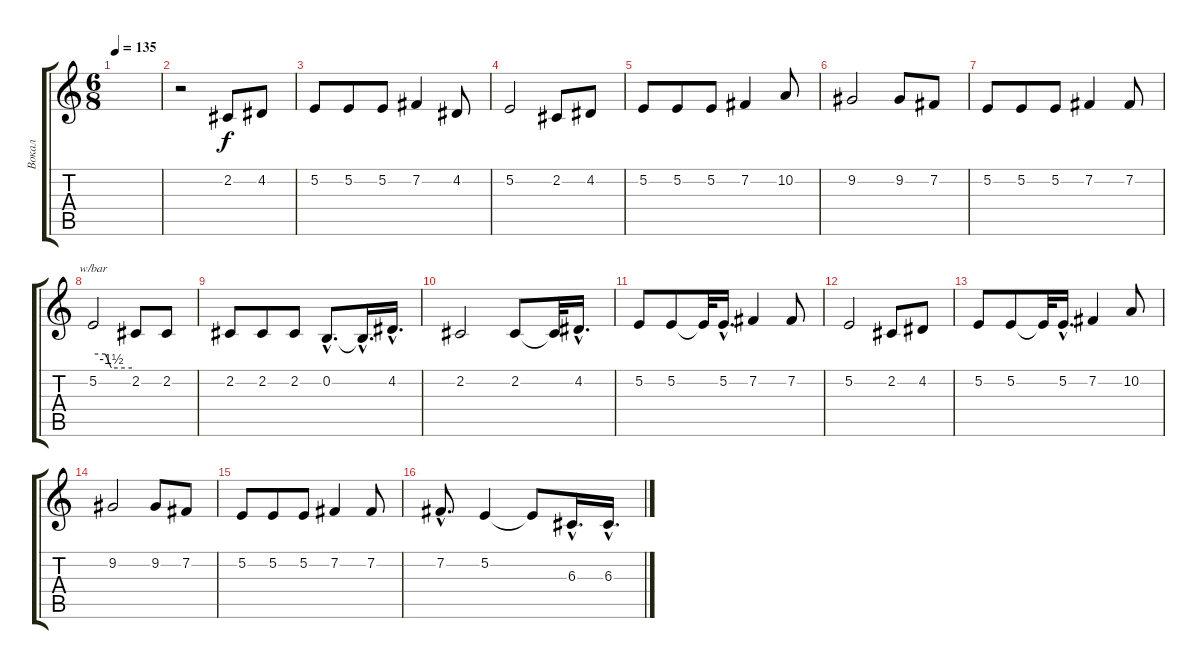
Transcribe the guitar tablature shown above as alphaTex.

\track ("Вокал" "Вокал") {instrument lead6voice}
\staff {score tabs}
\tuning (E4 B3 G3 D3 A2 E2) {hide}
\ts (6 8)
\tempo 135
\clef g2
\ks c
|
r.2 2.2.8 4.2.8 |
\section ("" "")
5.2.8 5.2.8 5.2.8 7.2.4 4.2.8 |
5.2.2 2.2.8 4.2.8 |
5.2.8 5.2.8 5.2.8 7.2.4 10.2.8 |
9.2.2 9.2.8 7.2.8 |
5.2.8 5.2.8 5.2.8 7.2.4 7.2.8 |
5.2.2{tbe (custom default 0 0 19 0 28 -6 60 -6)} 2.2.8 2.2.8 |
2.2.8 2.2.8 2.2.8 0.2{hac}.8{d} 0.2{hac t}.16{d} 4.2{hac}.16{d} |
2.2.2 2.2.8 2.2{t}.32 4.2{hac}.16{d} |
5.2.8 5.2.8 5.2{t}.32 5.2{hac}.16{d} 7.2.4 7.2.8 |
5.2.2 2.2.8 4.2.8 |
5.2.8 5.2.8 5.2{t}.32 5.2{hac}.16{d} 7.2.4 10.2.8 |
9.2.2 9.2.8 7.2.8 |
5.2.8 5.2.8 5.2.8 7.2.4 7.2.8 |
7.2{hac}.8{d} 5.2.4 5.2{t}.8 6.3{hac}.16{d} 6.3{hac}.16{d}
